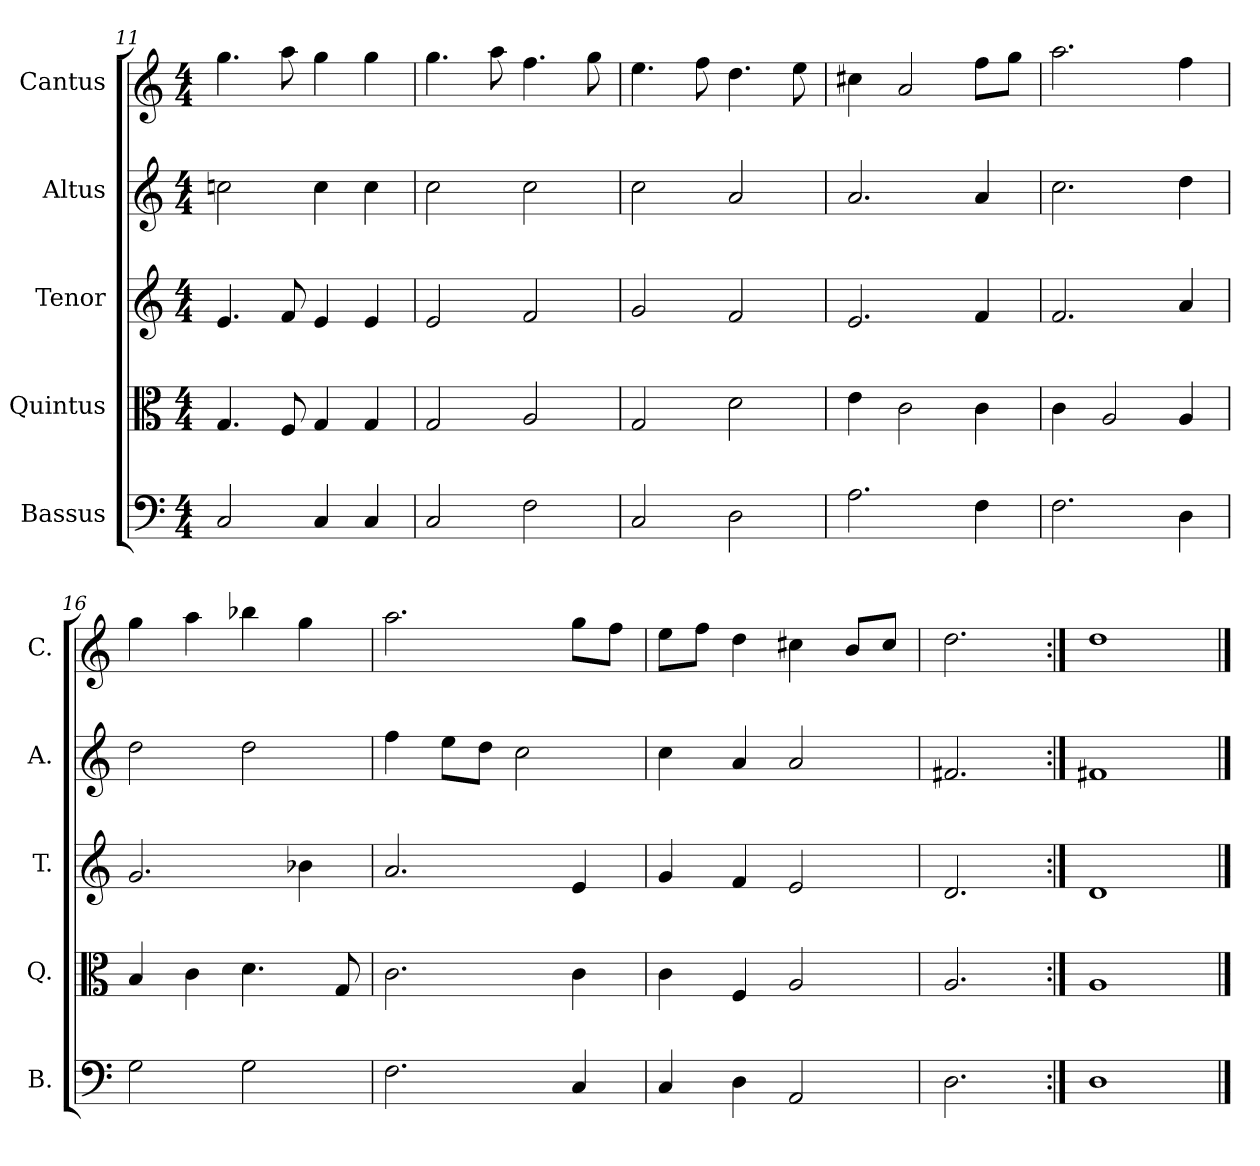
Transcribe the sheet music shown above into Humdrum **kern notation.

**kern	**kern	**kern	**kern	**kern
*part5	*part4	*part3	*part2	*part1
*staff5	*staff4	*staff3	*staff2	*staff1
*I"Bassus	*I"Quintus	*I"Tenor	*I"Altus	*I"Cantus
*I'B.	*I'Q.	*I'T.	*I'A.	*I'C.
*clefF4	*clefC3	*clefG2	*clefG2	*clefG2
*k[]	*k[]	*k[]	*k[]	*k[]
*M4/4	*M4/4	*M4/4	*M4/4	*M4/4
=11	=11	=11	=11	=11
2C/	4.G/	4.e/	2ccn\	4.gg\
.	8F/	8f/	.	8aa\
4C/	4G/	4e/	4cc\	4gg\
4C/	4G/	4e/	4cc\	4gg\
=12	=12	=12	=12	=12
2C/	2G/	2e/	2cc\	4.gg\
.	.	.	.	8aa\
2F\	2A/	2f/	2cc\	4.ff\
.	.	.	.	8gg\
!!LO:PB:g=z
=13	=13	=13	=13	=13
2C/	2G/	2g/	2cc\	4.ee\
.	.	.	.	8ff\
2D\	2d\	2f/	2a/	4.dd\
.	.	.	.	8ee\
=14	=14	=14	=14	=14
2.A\	4e\	2.e/	2.a/	4cc#X\
.	2c\	.	.	2a/
4F\	4c\	4f/	4a/	8ff\L
.	.	.	.	8gg\J
=15	=15	=15	=15	=15
2.F\	4c\	2.f/	2.cc\	2.aa\
.	2A/	.	.	.
4D\	4A/	4a/	4dd\	4ff\
=16	=16	=16	=16	=16
2G\	4B/	2.g/	2dd\	4gg\
.	4c\	.	.	4aa\
2G\	4.d\	.	2dd\	4bb-X\
.	.	4b-X\	.	4gg\
.	8G/	.	.	.
!!LO:PB:g=z
=17	=17	=17	=17	=17
2.F\	2.c\	2.a/	4ff\	2.aa\
.	.	.	8ee\L	.
.	.	.	8dd\J	.
.	.	.	2cc\	.
4C/	4c\	4e/	.	8gg\L
.	.	.	.	8ff\J
=18	=18	=18	=18	=18
4C/	4c\	4g/	4cc\	8ee\L
.	.	.	.	8ff\J
4D\	4F/	4f/	4a/	4dd\
2AA/	2A/	2e/	2a/	4cc#X\
.	.	.	.	8b/L
.	.	.	.	8cc#/J
=19	=19	=19	=19	=19
2.D\	2.A/	2.d/	2.f#X/	2.dd\
=20:|!	=20:|!	=20:|!	=20:|!	=20:|!
1D	1A	1d	1f#X	1dd
==	==	==	==	==
*-	*-	*-	*-	*-
